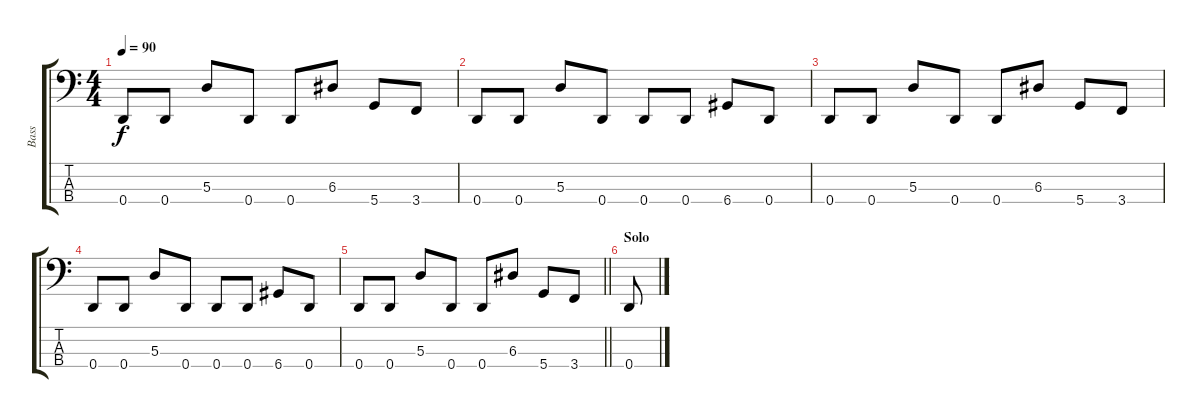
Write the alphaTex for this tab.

\track ("Bass" "Bass") {instrument electricbassfinger}
\staff {score tabs}
\tuning (G2 D2 A1 D1) {hide}
\ts (4 4)
\tempo 90
\clef f4
\ks c
0.4.8{dy f} 0.4.8 5.3.8 0.4.8 0.4.8 6.3.8 5.4.8 3.4.8 |
0.4.8 0.4.8 5.3.8 0.4.8 0.4.8 0.4.8 6.4.8 0.4.8 |
0.4.8 0.4.8 5.3.8 0.4.8 0.4.8 6.3.8 5.4.8 3.4.8 |
0.4.8 0.4.8 5.3.8 0.4.8 0.4.8 0.4.8 6.4.8 0.4.8 |
\barLineRight lightlight
0.4.8 0.4.8 5.3.8 0.4.8 0.4.8 6.3.8 5.4.8 3.4.8 |
\section ("" "Solo")
0.4.8
